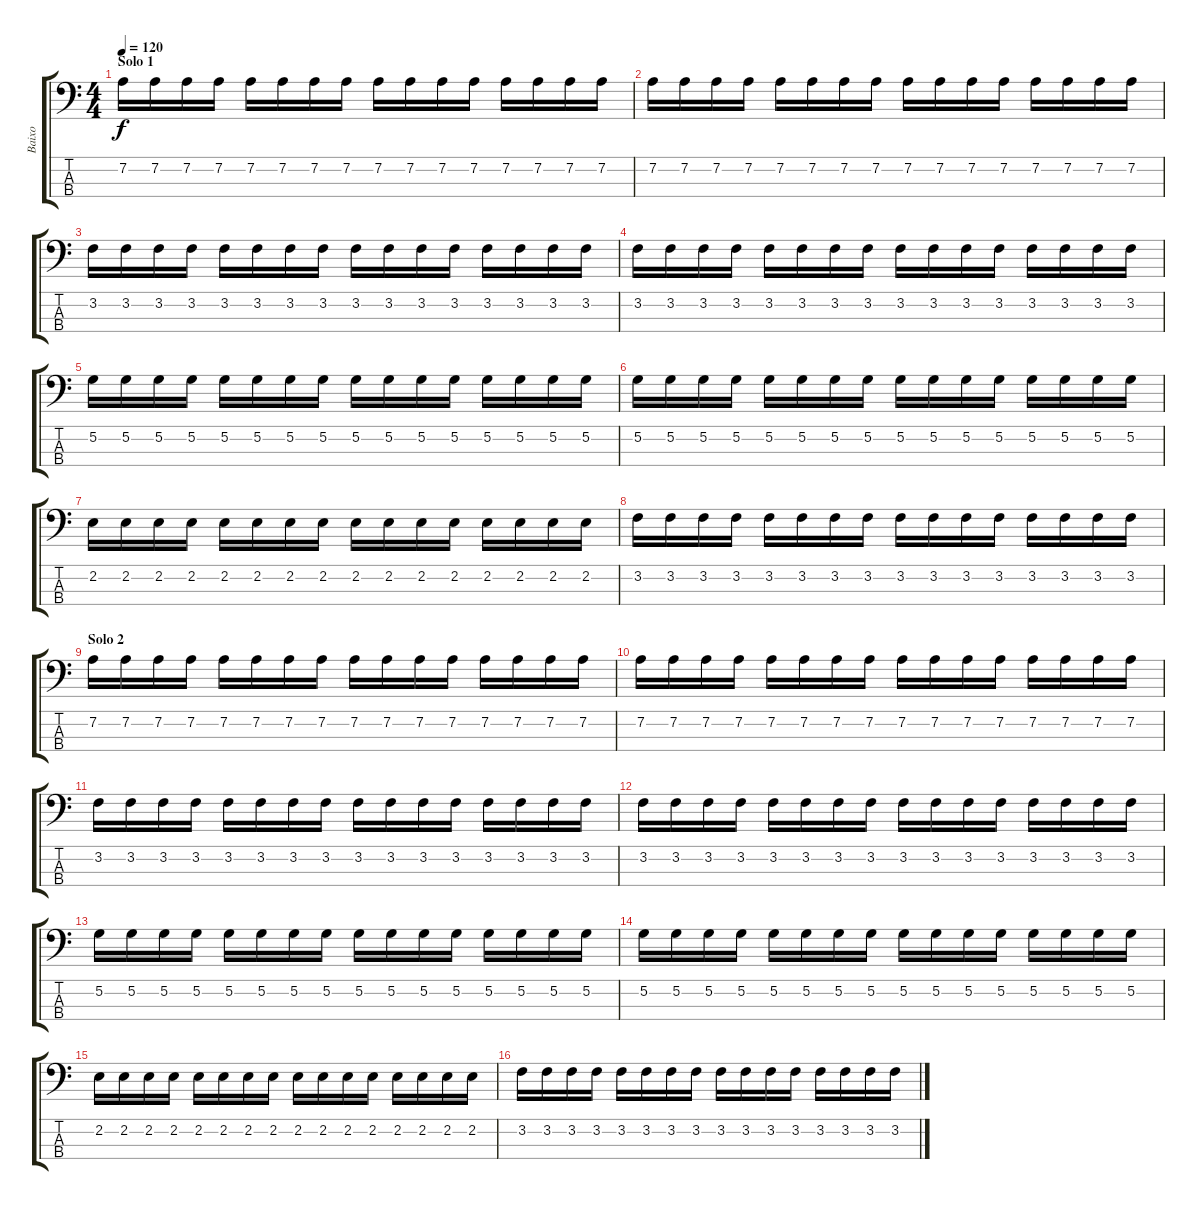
\track ("Baixo" "Baixo") {instrument electricbassfinger}
\staff {score tabs}
\tuning (G2 D2 A1 E1) {hide}
\ts (4 4)
\section ("" "Solo 1")
\tempo 120
\clef f4
\ks c
7.2.16{dy f} 7.2.16 7.2.16 7.2.16 7.2.16 7.2.16 7.2.16 7.2.16 7.2.16 7.2.16 7.2.16 7.2.16 7.2.16 7.2.16 7.2.16 7.2.16 |
7.2.16 7.2.16 7.2.16 7.2.16 7.2.16 7.2.16 7.2.16 7.2.16 7.2.16 7.2.16 7.2.16 7.2.16 7.2.16 7.2.16 7.2.16 7.2.16 |
3.2.16 3.2.16 3.2.16 3.2.16 3.2.16 3.2.16 3.2.16 3.2.16 3.2.16 3.2.16 3.2.16 3.2.16 3.2.16 3.2.16 3.2.16 3.2.16 |
3.2.16 3.2.16 3.2.16 3.2.16 3.2.16 3.2.16 3.2.16 3.2.16 3.2.16 3.2.16 3.2.16 3.2.16 3.2.16 3.2.16 3.2.16 3.2.16 |
5.2.16 5.2.16 5.2.16 5.2.16 5.2.16 5.2.16 5.2.16 5.2.16 5.2.16 5.2.16 5.2.16 5.2.16 5.2.16 5.2.16 5.2.16 5.2.16 |
5.2.16 5.2.16 5.2.16 5.2.16 5.2.16 5.2.16 5.2.16 5.2.16 5.2.16 5.2.16 5.2.16 5.2.16 5.2.16 5.2.16 5.2.16 5.2.16 |
2.2.16 2.2.16 2.2.16 2.2.16 2.2.16 2.2.16 2.2.16 2.2.16 2.2.16 2.2.16 2.2.16 2.2.16 2.2.16 2.2.16 2.2.16 2.2.16 |
3.2.16 3.2.16 3.2.16 3.2.16 3.2.16 3.2.16 3.2.16 3.2.16 3.2.16 3.2.16 3.2.16 3.2.16 3.2.16 3.2.16 3.2.16 3.2.16 |
\section ("" "Solo 2")
7.2.16 7.2.16 7.2.16 7.2.16 7.2.16 7.2.16 7.2.16 7.2.16 7.2.16 7.2.16 7.2.16 7.2.16 7.2.16 7.2.16 7.2.16 7.2.16 |
7.2.16 7.2.16 7.2.16 7.2.16 7.2.16 7.2.16 7.2.16 7.2.16 7.2.16 7.2.16 7.2.16 7.2.16 7.2.16 7.2.16 7.2.16 7.2.16 |
3.2.16 3.2.16 3.2.16 3.2.16 3.2.16 3.2.16 3.2.16 3.2.16 3.2.16 3.2.16 3.2.16 3.2.16 3.2.16 3.2.16 3.2.16 3.2.16 |
3.2.16 3.2.16 3.2.16 3.2.16 3.2.16 3.2.16 3.2.16 3.2.16 3.2.16 3.2.16 3.2.16 3.2.16 3.2.16 3.2.16 3.2.16 3.2.16 |
5.2.16 5.2.16 5.2.16 5.2.16 5.2.16 5.2.16 5.2.16 5.2.16 5.2.16 5.2.16 5.2.16 5.2.16 5.2.16 5.2.16 5.2.16 5.2.16 |
5.2.16 5.2.16 5.2.16 5.2.16 5.2.16 5.2.16 5.2.16 5.2.16 5.2.16 5.2.16 5.2.16 5.2.16 5.2.16 5.2.16 5.2.16 5.2.16 |
2.2.16 2.2.16 2.2.16 2.2.16 2.2.16 2.2.16 2.2.16 2.2.16 2.2.16 2.2.16 2.2.16 2.2.16 2.2.16 2.2.16 2.2.16 2.2.16 |
3.2.16 3.2.16 3.2.16 3.2.16 3.2.16 3.2.16 3.2.16 3.2.16 3.2.16 3.2.16 3.2.16 3.2.16 3.2.16 3.2.16 3.2.16 3.2.16
